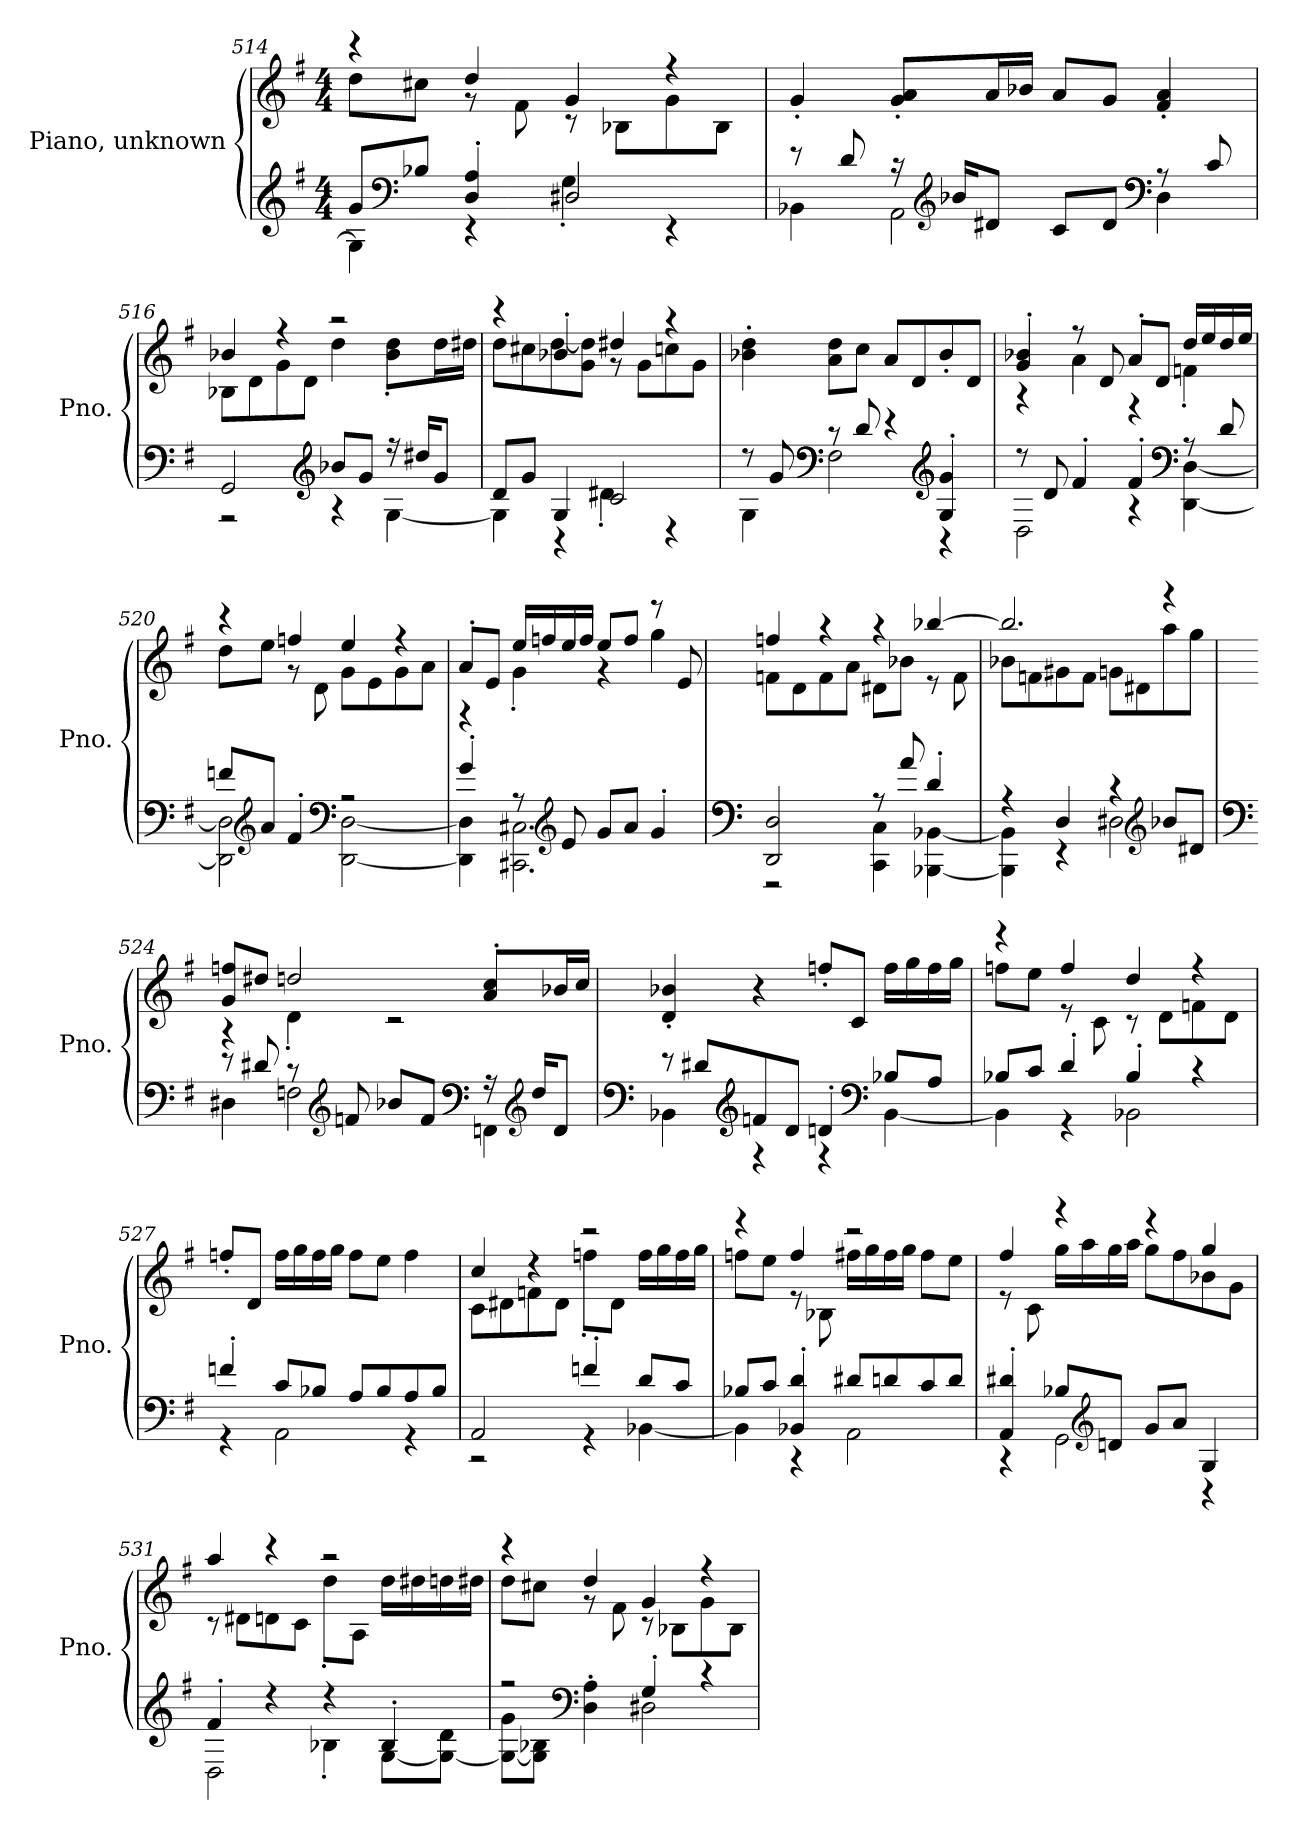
**kern	**kern
*part1	*part1
*staff2	*staff1
*I"Piano, unknown	*
*I'Pno.	*
*clefG2	*clefG2
*k[f#]	*k[f#]
*M4/4	*M4/4
=514	=514
*^	*^
8g/L	4G\]	4r	8dd\L
*clefF4	*	*	*
8B-X/J	.	.	8cc#X\J
4D/' 4A/'	4r	4dd/	8r
.	.	.	8f#\
2D#X/	4G'\	4g/	8r
.	.	.	8B-X\L
.	4r	4r	8g\
.	.	.	8B-\J
*	*	*v	*v
!!LO:LB:g=z
=515	=515	=515
8r	4BB-X\	4g'/
8d/	.	.
16r	2AA\	8g/' 8a/'L
*clefG2	*	*
16b-X/KL	.	.
8d#X/J	.	16a/L
.	.	16b-X/JJ
8c/L	.	8a/L
8d#/J	.	8g/J
*clefF4	*	*
8r	4D\	4f#/' 4a/'
8c/	.	.
=516	=516	=516
*	*	*^
2GG/	2r	4b-X/	8B-X\L
.	.	.	8d\
.	.	4r	8g\
.	.	.	8d\J
*clefG2	*	*	*
8b-X/L	4r	2r	4dd\
8g/J	.	.	.
16r	[4G\	.	8b-\' 8dd\'L
16dd#X/KL	.	.	.
8g/J	.	.	16dd\L
.	.	.	16dd#X\JJ
=517	=517	=517	=517
8d/L	4G\]	4r	8dd\L
8g/J	.	.	8cc#X\
4G/	4r	4b-X'/	[8dd\
.	.	.	8g\ 8dd\]J
2c/	4d#X'\	4dd#X/	8r
.	.	.	8g\L
.	4r	4r	8ccn\
.	.	.	8g\J
*	*	*v	*v
!!LO:LB:g=z
=518	=518	=518
8r	4G\	4b-X\' 4dd\'
8g/	.	.
*clefF4	*	*
8r	2F#\	8a\ 8dd\L
8d/	.	8cc\J
4r	.	8a/L
.	.	8d/
*clefG2	*	*
4G/' 4g/'	4r	8b-'/
.	.	8d/J
=519	=519	=519
*	*	*^
8r	2D\	4g/' 4b-X/'	4r
8d/	.	.	.
4f#'/	.	8r	4a\
.	.	8d/	.
4f#'/	4r	8a'/L	4r
.	.	8d/J	.
*clefF4	*	*	*
8r	[4DD\ [4D\	16dd/LL	4fn'\
.	.	16ee/	.
8d/	.	16dd/	.
.	.	16ee/JJ	.
=520	=520	=520	=520
8fn/L	2DD\] 2D\]	4r	8dd\L
*clefG2	*	*	*
8a/J	.	.	8ee\J
4f'/	.	4ffn/	8r
.	.	.	8d\
*clefF4	*	*	*
2r	[2DD\ [2D\	4ee/	8g\L
.	.	.	8e\
.	.	4r	8g\
.	.	.	8a\J
!!LO:LB:g=z	!!
=521	=521	=521	=521
4g'/	4DD\] 4D\]	8a'/L	4r
.	.	8e/J	.
8r	2.CC#X\ 2.C#X\	16ee/LL	4g'\
.	.	16ffn/	.
*clefG2	*	*	*
8e/	.	16ee/	.
.	.	16ff/JJ	.
8g/L	.	8ee/L	4r
8a/J	.	8ff/J	.
4g'/	.	8r	4gg\
.	.	8e/	.
=522	=522	=522	=522
*clefF4	*	*	*
2DD/ 2D/	2r	4ffn/	8fn\L
.	.	.	8d\
.	.	4r	8f\
.	.	.	8a\J
8r	4CC\ 4C\	4r	8d#X\L
8a/	.	.	8b-X\J
4d'/	[4BBB-X\ [4BB-X\	[4bb-X/	8r
.	.	.	8f\
=523	=523	=523	=523
4r	4BBB-\] 4BB-\]	2.bb-/]	8b-X\L
.	.	.	8fn\
4D/	4r	.	8g#X\
.	.	.	8f\J
4r	2D#X\	.	8gn\L
.	.	.	8d#X\
*clefG2	*	*	*
8b-X/L	.	4r	8aa\
8d#X/J	.	.	8gg\J
!!LO:LB:g=z	!!
=524	=524	=524	=524
*clefF4	*	*	*
8r	4D#X\	8g/ 8ffn/L	4r
8d#X/	.	8dd#X/J	.
8r	2Fn\	2ddn/	4d'\
*clefG2	*	*	*
8fn/	.	.	.
8b-X/L	.	.	2r
8f/J	.	.	.
*clefF4	*	*	*
16r	4FFn\	8a/' 8cc/'L	.
*clefG2	*	*	*
16dd/KL	.	.	.
8d#/J	.	16b-X/L	.
.	.	16cc/JJ	.
*	*	*v	*v
=525	=525	=525
*clefF4	*	*
8r	4BB-X\	4d/' 4b-X/'
8d#X/L	.	.
*clefG2	*	*
8fn/	4r	4r
8d#/J	.	.
4dn'/	4r	8ffn'/L
.	.	8c/J
*clefF4	*	*
8B-X/L	[4BB-\	16ff\LL
.	.	16gg\
8A/J	.	16ff\
.	.	16gg\JJ
!!LO:PB:g=z
=526	=526	=526
*	*	*^
8B-X/L	4BB-\]	4r	8ffn\L
8c/J	.	.	8ee\J
4d'/	4r	4ff/	8r
.	.	.	8c\
4B-'/	2BB-X\	4dd/	8r
.	.	.	8d\L
4r	.	4r	8fn\
.	.	.	8d\J
*	*	*v	*v
=527	=527	=527
4fn'/	4r	8ffn'/L
.	.	8d/J
8c/L	2AA\	16ff\LL
.	.	16gg\
8B-X/J	.	16ff\
.	.	16gg\JJ
8A/L	.	8ff\L
8B-/	.	8ee\J
8A/	4r	4ff\
8B-/J	.	.
=528	=528	=528
*	*	*^
2AA/	2r	4cc/	8c\L
.	.	.	8d#X\
.	.	4r	8fn\
.	.	.	8d#\J
4fn'/	4r	2r	8ffn'\L
.	.	.	8d#\J
8d/L	[4BB-X\	.	16ff\LL
.	.	.	16gg\
8c/J	.	.	16ff\
.	.	.	16gg\JJ
!!LO:LB:g=z	!!
=529	=529	=529	=529
8B-X/L	4BB-\]	4r	8ffn\L
8c/J	.	.	8ee\J
4BB-X/' 4d/'	4r	4ff/	8r
.	.	.	8B-X\
8d#X/L	2AA\	2r	16ff#X\LL
.	.	.	16gg\
8dn/	.	.	16ff#\
.	.	.	16gg\JJ
8c/	.	.	8ff#\L
8d/J	.	.	8ee\J
=530	=530	=530	=530
4AA/' 4d#X/'	4r	4ff#/	8r
.	.	.	8c\
8B-X/L	2GG\	4r	16gg\LL
.	.	.	16aa\
*clefG2	*	*	*
8dn/J	.	.	16gg\
.	.	.	16aa\JJ
8g/L	.	4r	8gg\L
8a/J	.	.	8ff#\
4G/	4r	4gg/	8b-X\
.	.	.	8g\J
=531	=531	=531	=531
4f#'/	2D\	4aa/	8r
.	.	.	8d#X\L
4r	.	4r	8dn\
.	.	.	8c\J
4r	4B-X'\	2r	8dd'\L
.	.	.	8A\J
4B-'/	[8G\L	.	16dd\LL
.	.	.	16dd#X\
.	8G\_ 8d\J	.	16ddn\
.	.	.	16dd#X\JJ
!!LO:LB:g=z	!!
=532	=532	=532	=532
2r	8G\_ 8g\L	4r	8dd\L
.	8G\] 8B-X\J	.	8cc#X\J
*clefF4	*	*	*
.	4D\' 4A\'	4dd/	8r
.	.	.	8f#\
4G'/	2D#X\	4g/	8r
.	.	.	8B-X\L
4r	.	4r	8g\
.	.	.	8B-\J
*v	*v	*	*
*	*v	*v
=	=
*-	*-
